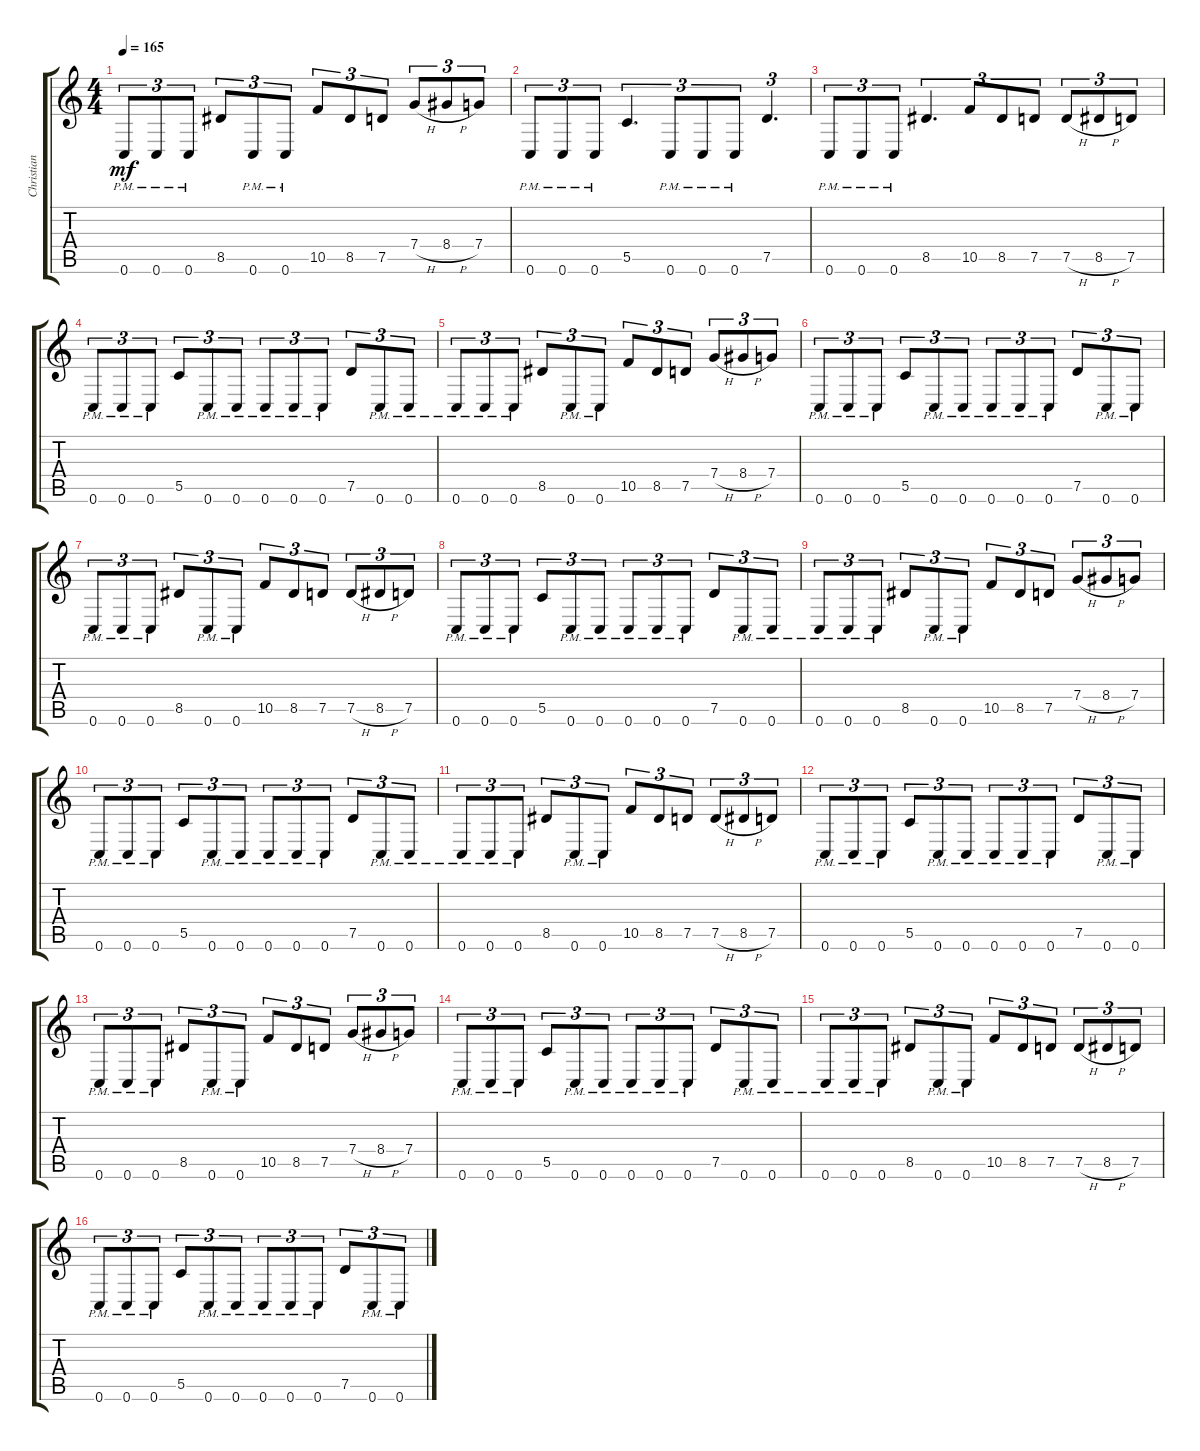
\track ("Christian Royer" "Christian ") {instrument distortionguitar}
\staff {score tabs}
\tuning (D4 A3 F3 C3 G2 C2) {hide}
\ts (4 4)
\tempo 165
\clef g2
\ks c
0.6{pm}.8{tu (3 2) dy mf} 0.6{pm}.8{tu (3 2)} 0.6{pm}.8{tu (3 2)} 8.5.8{tu (3 2)} 0.6{pm}.8{tu (3 2)} 0.6{pm}.8{tu (3 2)} 10.5.8{tu (3 2)} 8.5.8{tu (3 2)} 7.5.8{tu (3 2)} 7.4{h}.8{tu (3 2)} 8.4{h}.8{tu (3 2)} 7.4.8{tu (3 2)} |
0.6{pm}.8{tu (3 2)} 0.6{pm}.8{tu (3 2)} 0.6{pm}.8{tu (3 2)} 5.5.4{d tu (3 2)} 0.6{pm}.8{tu (3 2)} 0.6{pm}.8{tu (3 2)} 0.6{pm}.8{tu (3 2)} 7.5.4{d tu (3 2)} |
0.6{pm}.8{tu (3 2)} 0.6{pm}.8{tu (3 2)} 0.6{pm}.8{tu (3 2)} 8.5.4{d tu (3 2)} 10.5.8{tu (3 2)} 8.5.8{tu (3 2)} 7.5.8{tu (3 2)} 7.5{h}.8{tu (3 2)} 8.5{h}.8{tu (3 2)} 7.5.8{tu (3 2)} |
0.6{pm}.8{tu (3 2)} 0.6{pm}.8{tu (3 2)} 0.6{pm}.8{tu (3 2)} 5.5.8{tu (3 2)} 0.6{pm}.8{tu (3 2)} 0.6{pm}.8{tu (3 2)} 0.6{pm}.8{tu (3 2)} 0.6{pm}.8{tu (3 2)} 0.6{pm}.8{tu (3 2)} 7.5.8{tu (3 2)} 0.6{pm}.8{tu (3 2)} 0.6{pm}.8{tu (3 2)} |
0.6{pm}.8{tu (3 2)} 0.6{pm}.8{tu (3 2)} 0.6{pm}.8{tu (3 2)} 8.5.8{tu (3 2)} 0.6{pm}.8{tu (3 2)} 0.6{pm}.8{tu (3 2)} 10.5.8{tu (3 2)} 8.5.8{tu (3 2)} 7.5.8{tu (3 2)} 7.4{h}.8{tu (3 2)} 8.4{h}.8{tu (3 2)} 7.4.8{tu (3 2)} |
0.6{pm}.8{tu (3 2)} 0.6{pm}.8{tu (3 2)} 0.6{pm}.8{tu (3 2)} 5.5.8{tu (3 2)} 0.6{pm}.8{tu (3 2)} 0.6{pm}.8{tu (3 2)} 0.6{pm}.8{tu (3 2)} 0.6{pm}.8{tu (3 2)} 0.6{pm}.8{tu (3 2)} 7.5.8{tu (3 2)} 0.6{pm}.8{tu (3 2)} 0.6{pm}.8{tu (3 2)} |
0.6{pm}.8{tu (3 2)} 0.6{pm}.8{tu (3 2)} 0.6{pm}.8{tu (3 2)} 8.5.8{tu (3 2)} 0.6{pm}.8{tu (3 2)} 0.6{pm}.8{tu (3 2)} 10.5.8{tu (3 2)} 8.5.8{tu (3 2)} 7.5.8{tu (3 2)} 7.5{h}.8{tu (3 2)} 8.5{h}.8{tu (3 2)} 7.5.8{tu (3 2)} |
0.6{pm}.8{tu (3 2)} 0.6{pm}.8{tu (3 2)} 0.6{pm}.8{tu (3 2)} 5.5.8{tu (3 2)} 0.6{pm}.8{tu (3 2)} 0.6{pm}.8{tu (3 2)} 0.6{pm}.8{tu (3 2)} 0.6{pm}.8{tu (3 2)} 0.6{pm}.8{tu (3 2)} 7.5.8{tu (3 2)} 0.6{pm}.8{tu (3 2)} 0.6{pm}.8{tu (3 2)} |
0.6{pm}.8{tu (3 2)} 0.6{pm}.8{tu (3 2)} 0.6{pm}.8{tu (3 2)} 8.5.8{tu (3 2)} 0.6{pm}.8{tu (3 2)} 0.6{pm}.8{tu (3 2)} 10.5.8{tu (3 2)} 8.5.8{tu (3 2)} 7.5.8{tu (3 2)} 7.4{h}.8{tu (3 2)} 8.4{h}.8{tu (3 2)} 7.4.8{tu (3 2)} |
0.6{pm}.8{tu (3 2)} 0.6{pm}.8{tu (3 2)} 0.6{pm}.8{tu (3 2)} 5.5.8{tu (3 2)} 0.6{pm}.8{tu (3 2)} 0.6{pm}.8{tu (3 2)} 0.6{pm}.8{tu (3 2)} 0.6{pm}.8{tu (3 2)} 0.6{pm}.8{tu (3 2)} 7.5.8{tu (3 2)} 0.6{pm}.8{tu (3 2)} 0.6{pm}.8{tu (3 2)} |
0.6{pm}.8{tu (3 2)} 0.6{pm}.8{tu (3 2)} 0.6{pm}.8{tu (3 2)} 8.5.8{tu (3 2)} 0.6{pm}.8{tu (3 2)} 0.6{pm}.8{tu (3 2)} 10.5.8{tu (3 2)} 8.5.8{tu (3 2)} 7.5.8{tu (3 2)} 7.5{h}.8{tu (3 2)} 8.5{h}.8{tu (3 2)} 7.5.8{tu (3 2)} |
0.6{pm}.8{tu (3 2)} 0.6{pm}.8{tu (3 2)} 0.6{pm}.8{tu (3 2)} 5.5.8{tu (3 2)} 0.6{pm}.8{tu (3 2)} 0.6{pm}.8{tu (3 2)} 0.6{pm}.8{tu (3 2)} 0.6{pm}.8{tu (3 2)} 0.6{pm}.8{tu (3 2)} 7.5.8{tu (3 2)} 0.6{pm}.8{tu (3 2)} 0.6{pm}.8{tu (3 2)} |
0.6{pm}.8{tu (3 2)} 0.6{pm}.8{tu (3 2)} 0.6{pm}.8{tu (3 2)} 8.5.8{tu (3 2)} 0.6{pm}.8{tu (3 2)} 0.6{pm}.8{tu (3 2)} 10.5.8{tu (3 2)} 8.5.8{tu (3 2)} 7.5.8{tu (3 2)} 7.4{h}.8{tu (3 2)} 8.4{h}.8{tu (3 2)} 7.4.8{tu (3 2)} |
0.6{pm}.8{tu (3 2)} 0.6{pm}.8{tu (3 2)} 0.6{pm}.8{tu (3 2)} 5.5.8{tu (3 2)} 0.6{pm}.8{tu (3 2)} 0.6{pm}.8{tu (3 2)} 0.6{pm}.8{tu (3 2)} 0.6{pm}.8{tu (3 2)} 0.6{pm}.8{tu (3 2)} 7.5.8{tu (3 2)} 0.6{pm}.8{tu (3 2)} 0.6{pm}.8{tu (3 2)} |
0.6{pm}.8{tu (3 2)} 0.6{pm}.8{tu (3 2)} 0.6{pm}.8{tu (3 2)} 8.5.8{tu (3 2)} 0.6{pm}.8{tu (3 2)} 0.6{pm}.8{tu (3 2)} 10.5.8{tu (3 2)} 8.5.8{tu (3 2)} 7.5.8{tu (3 2)} 7.5{h}.8{tu (3 2)} 8.5{h}.8{tu (3 2)} 7.5.8{tu (3 2)} |
0.6{pm}.8{tu (3 2)} 0.6{pm}.8{tu (3 2)} 0.6{pm}.8{tu (3 2)} 5.5.8{tu (3 2)} 0.6{pm}.8{tu (3 2)} 0.6{pm}.8{tu (3 2)} 0.6{pm}.8{tu (3 2)} 0.6{pm}.8{tu (3 2)} 0.6{pm}.8{tu (3 2)} 7.5.8{tu (3 2)} 0.6{pm}.8{tu (3 2)} 0.6{pm}.8{tu (3 2)}
